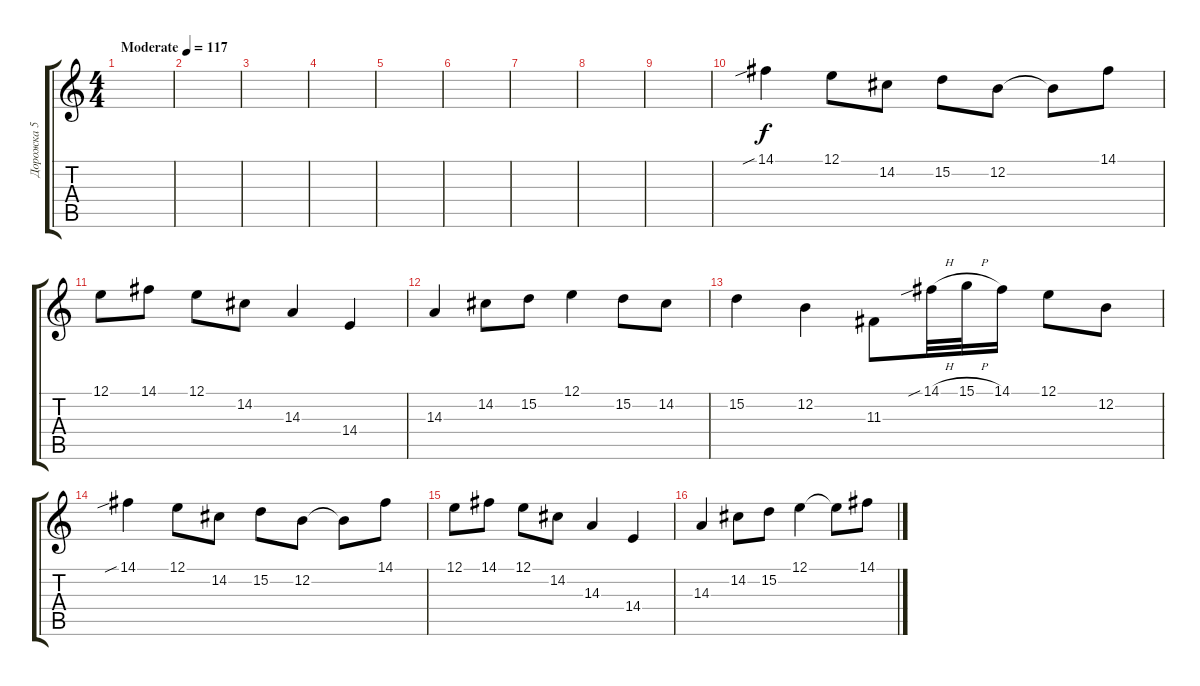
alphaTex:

\track ("Дорожка 5" "Дорожка 5") {instrument lead2sawtooth}
\staff {score tabs}
\tuning (E4 B3 G3 D3 A2 E2) {hide}
\ts (4 4)
\tempo (117 "Moderate")
\clef g2
\ks c
|
|
|
|
|
|
|
|
|
14.1{sib}.4 12.1.8 14.2.8 15.2.8 12.2.8 12.2{t}.8 14.1.8 |
12.1.8 14.1.8 12.1.8 14.2.8 14.3.4 14.4.4 |
14.3.4 14.2.8 15.2.8 12.1.4 15.2.8 14.2.8 |
15.2.4 12.2.4 11.3.8 14.1{sib h}.32 15.1{h}.32 14.1.16 12.1.8 12.2.8 |
14.1{sib}.4 12.1.8 14.2.8 15.2.8 12.2.8 12.2{t}.8 14.1.8 |
12.1.8 14.1.8 12.1.8 14.2.8 14.3.4 14.4.4 |
14.3.4 14.2.8 15.2.8 12.1.4 12.1{t}.8 14.1.8
